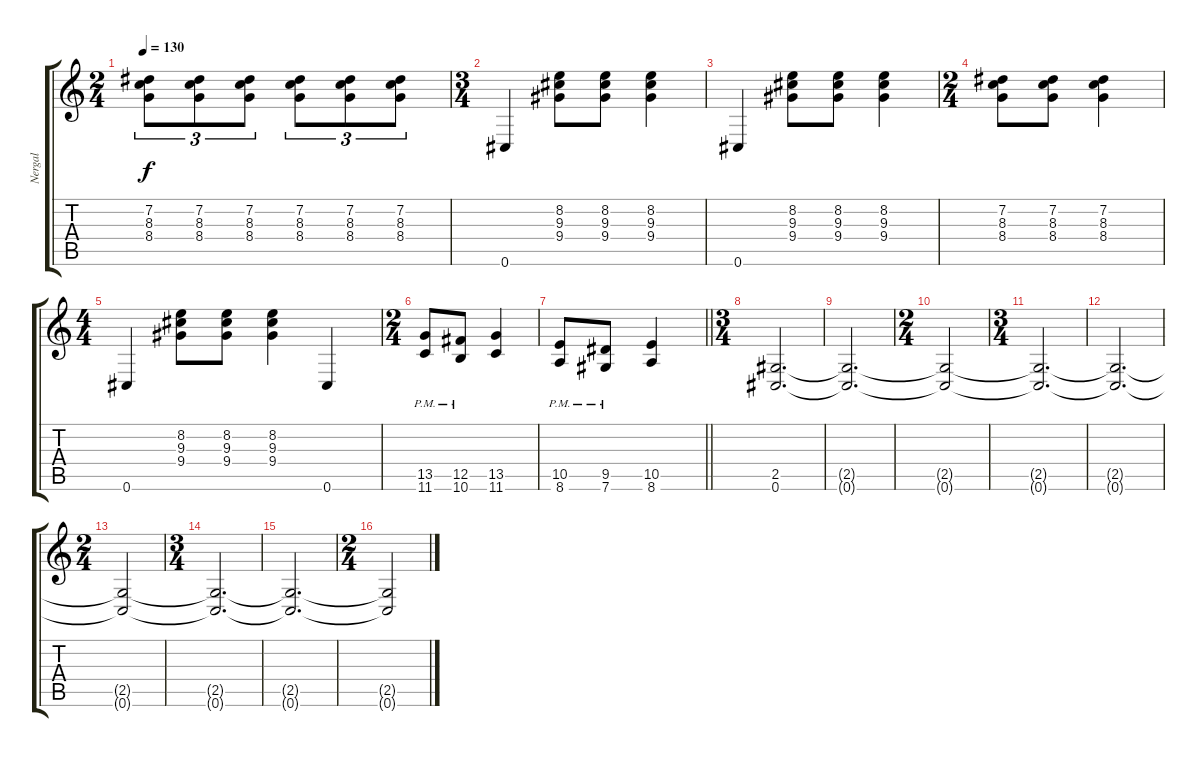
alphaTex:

\track ("Nergal" "Nergal") {instrument overdrivenguitar}
\staff {score tabs}
\tuning (Db4 Ab3 E3 B2 Gb2 Db2) {hide}
\ts (2 4)
\tempo 130
\clef g2
\ks c
(7.2 8.3 8.4).8{tu (3 2) dy f} (7.2 8.3 8.4).8{tu (3 2)} (7.2 8.3 8.4).8{tu (3 2)} (7.2 8.3 8.4).8{tu (3 2)} (7.2 8.3 8.4).8{tu (3 2)} (7.2 8.3 8.4).8{tu (3 2)} |
\ts (3 4)
0.6.4 (8.2 9.3 9.4).8 (8.2 9.3 9.4).8 (8.2 9.3 9.4).4 |
0.6.4 (8.2 9.3 9.4).8 (8.2 9.3 9.4).8 (8.2 9.3 9.4).4 |
\ts (2 4)
(7.2 8.3 8.4).8 (7.2 8.3 8.4).8 (7.2 8.3 8.4).4 |
\ts (4 4)
0.6.4 (8.2 9.3 9.4).8 (8.2 9.3 9.4).8 (8.2 9.3 9.4).4 0.6.4 |
\ts (2 4)
(13.5{pm} 11.6{pm}).8 (12.5{pm} 10.6{pm}).8 (13.5 11.6).4 |
\barLineRight lightlight
(10.5{pm} 8.6{pm}).8 (9.5{pm} 7.6{pm}).8 (10.5 8.6).4 |
\ts (3 4)
(2.5 0.6).2{d} |
(2.5{t} 0.6{t}).2{d} |
\ts (2 4)
(2.5{t} 0.6{t}).2 |
\ts (3 4)
(2.5{t} 0.6{t}).2{d} |
(2.5{t} 0.6{t}).2{d} |
\ts (2 4)
(2.5{t} 0.6{t}).2 |
\ts (3 4)
(2.5{t} 0.6{t}).2{d} |
(2.5{t} 0.6{t}).2{d} |
\ts (2 4)
(2.5{t} 0.6{t}).2
